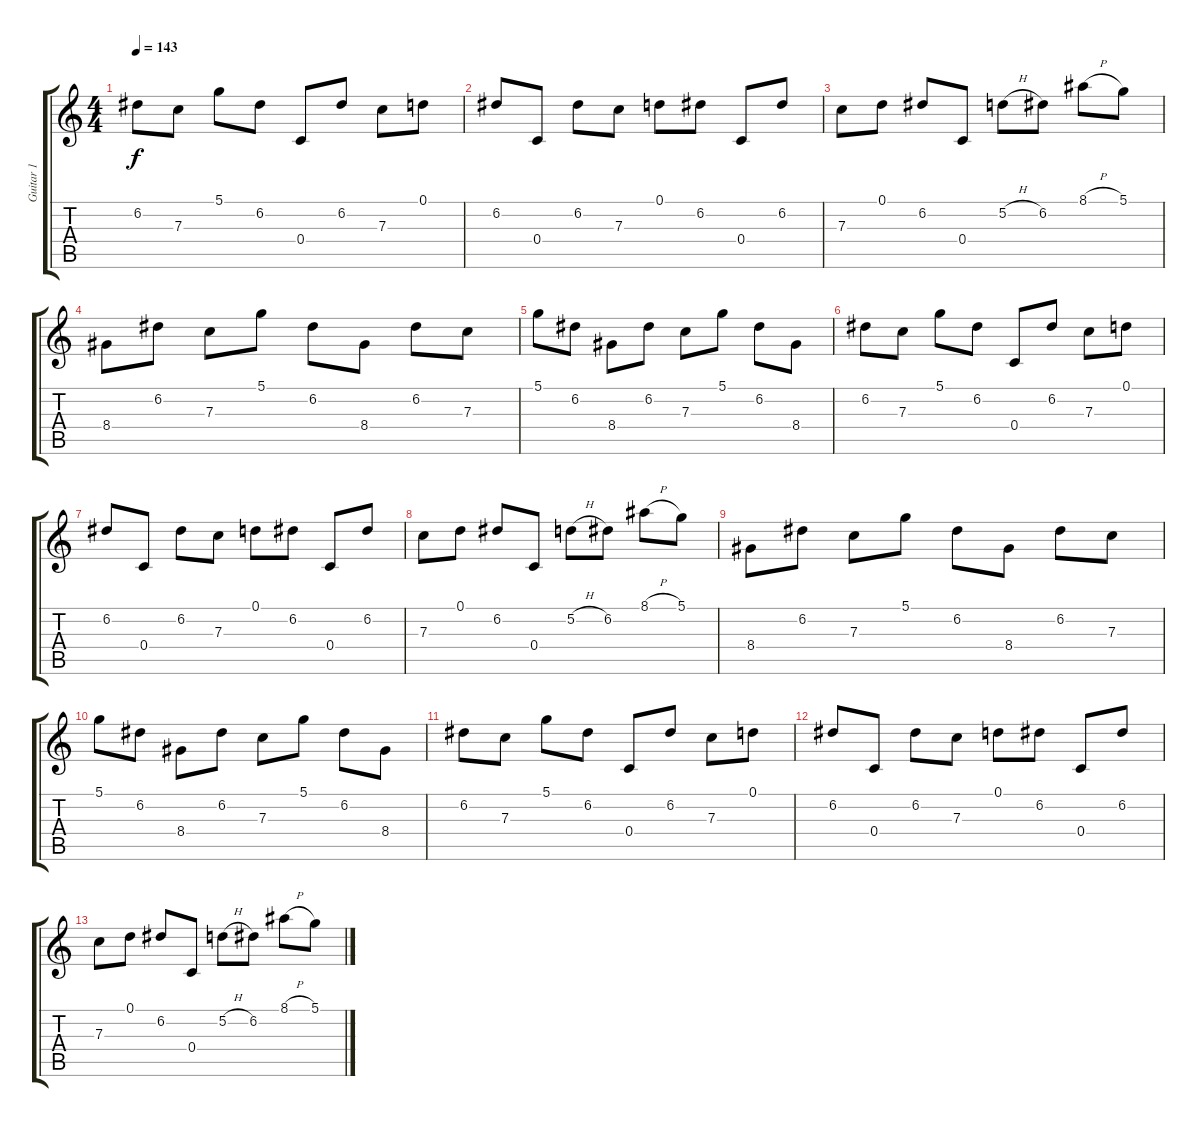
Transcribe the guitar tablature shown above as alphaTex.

\track ("Guitar 1" "Guitar 1") {instrument distortionguitar}
\staff {score tabs}
\tuning (D4 A3 F3 C3 G2 C2) {hide}
\ts (4 4)
\tempo 143
\clef g2
\ks c
6.2.8{dy f} 7.3.8 5.1.8 6.2.8 0.4.8 6.2.8 7.3.8 0.1.8 |
6.2.8 0.4.8 6.2.8 7.3.8 0.1.8 6.2.8 0.4.8 6.2.8 |
7.3.8 0.1.8 6.2.8 0.4.8 5.2{h}.8 6.2.8 8.1{h}.8 5.1.8 |
8.4.8{balance 16} 6.2.8 7.3.8 5.1.8 6.2.8 8.4.8 6.2.8 7.3.8 |
5.1.8 6.2.8 8.4.8 6.2.8 7.3.8 5.1.8 6.2.8 8.4.8 |
6.2.8 7.3.8 5.1.8 6.2.8 0.4.8 6.2.8 7.3.8 0.1.8 |
6.2.8 0.4.8 6.2.8 7.3.8 0.1.8 6.2.8 0.4.8 6.2.8 |
7.3.8 0.1.8 6.2.8 0.4.8 5.2{h}.8 6.2.8 8.1{h}.8 5.1.8 |
8.4.8 6.2.8 7.3.8 5.1.8 6.2.8 8.4.8 6.2.8 7.3.8 |
5.1.8 6.2.8 8.4.8 6.2.8 7.3.8 5.1.8 6.2.8 8.4.8 |
6.2.8 7.3.8 5.1.8 6.2.8 0.4.8 6.2.8 7.3.8 0.1.8 |
6.2.8 0.4.8 6.2.8 7.3.8 0.1.8 6.2.8 0.4.8 6.2.8 |
7.3.8 0.1.8 6.2.8 0.4.8 5.2{h}.8 6.2.8 8.1{h}.8 5.1.8
